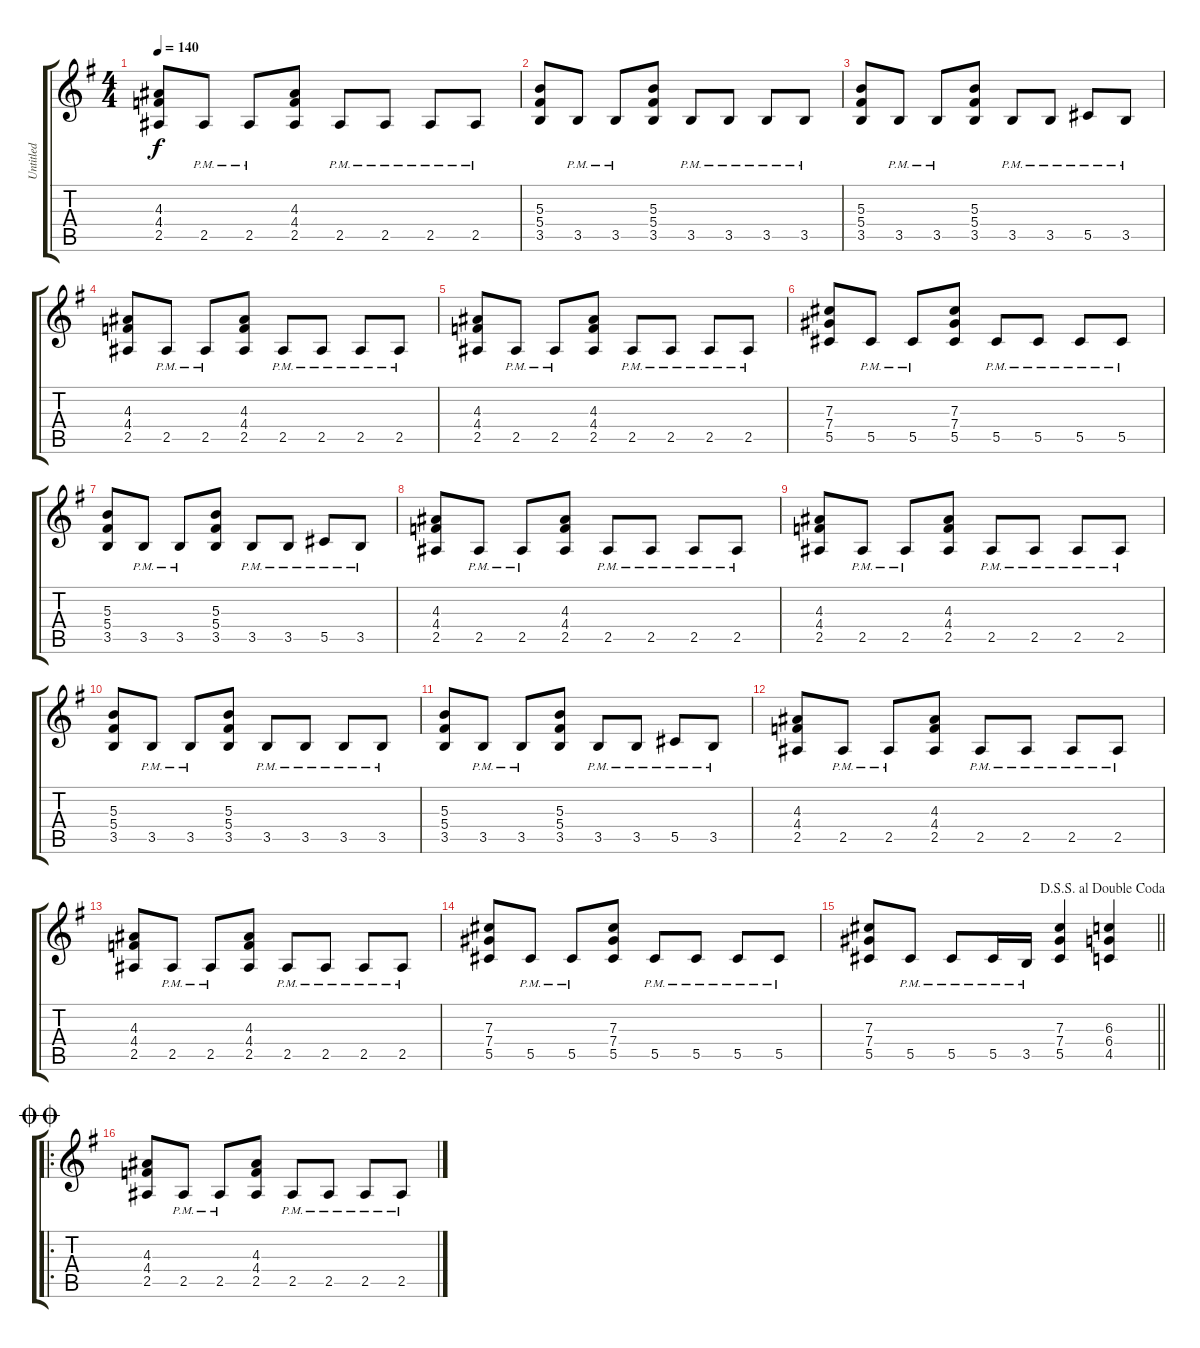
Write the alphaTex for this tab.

\track ("Untitled" "Untitled") {instrument distortionguitar}
\staff {score tabs}
\tuning (Eb4 Bb3 Gb3 Db3 Ab2 Eb2) {hide}
\ts (4 4)
\tempo 140
\clef g2
\ks g
(4.3 4.4 2.5).8{dy f} 2.5{pm}.8 2.5{pm}.8 (4.3 4.4 2.5).8 2.5{pm}.8 2.5{pm}.8 2.5{pm}.8 2.5{pm}.8 |
(5.3 5.4 3.5).8 3.5{pm}.8 3.5{pm}.8 (5.3 5.4 3.5).8 3.5{pm}.8 3.5{pm}.8 3.5{pm}.8 3.5{pm}.8 |
(5.3 5.4 3.5).8 3.5{pm}.8 3.5{pm}.8 (5.3 5.4 3.5).8 3.5{pm}.8 3.5{pm}.8 5.5{pm}.8 3.5{pm}.8 |
(4.3 4.4 2.5).8 2.5{pm}.8 2.5{pm}.8 (4.3 4.4 2.5).8 2.5{pm}.8 2.5{pm}.8 2.5{pm}.8 2.5{pm}.8 |
(4.3 4.4 2.5).8 2.5{pm}.8 2.5{pm}.8 (4.3 4.4 2.5).8 2.5{pm}.8 2.5{pm}.8 2.5{pm}.8 2.5{pm}.8 |
(7.3 7.4 5.5).8 5.5{pm}.8 5.5{pm}.8 (7.3 7.4 5.5).8 5.5{pm}.8 5.5{pm}.8 5.5{pm}.8 5.5{pm}.8 |
(5.3 5.4 3.5).8 3.5{pm}.8 3.5{pm}.8 (5.3 5.4 3.5).8 3.5{pm}.8 3.5{pm}.8 5.5{pm}.8 3.5{pm}.8 |
(4.3 4.4 2.5).8 2.5{pm}.8 2.5{pm}.8 (4.3 4.4 2.5).8 2.5{pm}.8 2.5{pm}.8 2.5{pm}.8 2.5{pm}.8 |
(4.3 4.4 2.5).8 2.5{pm}.8 2.5{pm}.8 (4.3 4.4 2.5).8 2.5{pm}.8 2.5{pm}.8 2.5{pm}.8 2.5{pm}.8 |
(5.3 5.4 3.5).8 3.5{pm}.8 3.5{pm}.8 (5.3 5.4 3.5).8 3.5{pm}.8 3.5{pm}.8 3.5{pm}.8 3.5{pm}.8 |
(5.3 5.4 3.5).8 3.5{pm}.8 3.5{pm}.8 (5.3 5.4 3.5).8 3.5{pm}.8 3.5{pm}.8 5.5{pm}.8 3.5{pm}.8 |
(4.3 4.4 2.5).8 2.5{pm}.8 2.5{pm}.8 (4.3 4.4 2.5).8 2.5{pm}.8 2.5{pm}.8 2.5{pm}.8 2.5{pm}.8 |
(4.3 4.4 2.5).8 2.5{pm}.8 2.5{pm}.8 (4.3 4.4 2.5).8 2.5{pm}.8 2.5{pm}.8 2.5{pm}.8 2.5{pm}.8 |
(7.3 7.4 5.5).8 5.5{pm}.8 5.5{pm}.8 (7.3 7.4 5.5).8 5.5{pm}.8 5.5{pm}.8 5.5{pm}.8 5.5{pm}.8 |
\jump dalsegnosegnoaldoublecoda
\barLineRight lightlight
(7.3 7.4 5.5).8 5.5{pm}.8 5.5{pm}.8 5.5{pm}.16 3.5{pm}.16 (7.3 7.4 5.5).4 (6.3 6.4 4.5).4 |
\ro
\jump doublecoda
(4.3 4.4 2.5).8 2.5{pm}.8 2.5{pm}.8 (4.3 4.4 2.5).8 2.5{pm}.8 2.5{pm}.8 2.5{pm}.8 2.5{pm}.8
